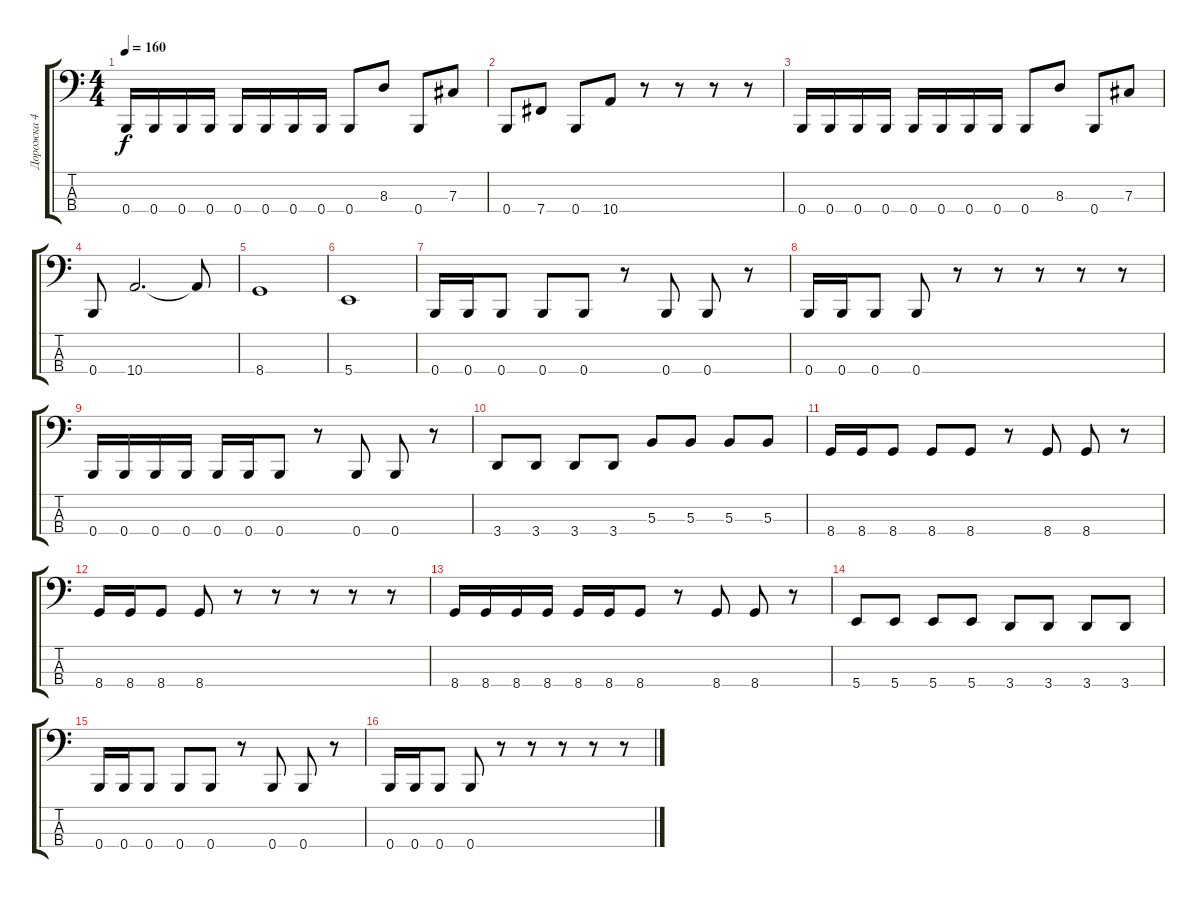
\track ("Дорожка 4" "Дорожка 4") {instrument electricbassfinger}
\staff {score tabs}
\tuning (E2 B1 Gb1 B0) {hide}
\ts (4 4)
\tempo 160
\clef f4
\ks c
0.4.16{dy f} 0.4.16 0.4.16 0.4.16 0.4.16 0.4.16 0.4.16 0.4.16 0.4.8 8.3.8 0.4.8 7.3.8 |
0.4.8 7.4.8 0.4.8 10.4.8 r.8 r.8 r.8 r.8 |
0.4.16 0.4.16 0.4.16 0.4.16 0.4.16 0.4.16 0.4.16 0.4.16 0.4.8 8.3.8 0.4.8 7.3.8 |
0.4.8 10.4.2{d} 10.4{t}.8 |
8.4.1 |
5.4.1 |
0.4.16 0.4.16 0.4.8 0.4.8 0.4.8 r.8 0.4.8 0.4.8 r.8 |
0.4.16 0.4.16 0.4.8 0.4.8 r.8 r.8 r.8 r.8 r.8 |
0.4.16 0.4.16 0.4.16 0.4.16 0.4.16 0.4.16 0.4.8 r.8 0.4.8 0.4.8 r.8 |
3.4.8 3.4.8 3.4.8 3.4.8 5.3.8 5.3.8 5.3.8 5.3.8 |
8.4.16 8.4.16 8.4.8 8.4.8 8.4.8 r.8 8.4.8 8.4.8 r.8 |
8.4.16 8.4.16 8.4.8 8.4.8 r.8 r.8 r.8 r.8 r.8 |
8.4.16 8.4.16 8.4.16 8.4.16 8.4.16 8.4.16 8.4.8 r.8 8.4.8 8.4.8 r.8 |
5.4.8 5.4.8 5.4.8 5.4.8 3.4.8 3.4.8 3.4.8 3.4.8 |
0.4.16 0.4.16 0.4.8 0.4.8 0.4.8 r.8 0.4.8 0.4.8 r.8 |
0.4.16 0.4.16 0.4.8 0.4.8 r.8 r.8 r.8 r.8 r.8
